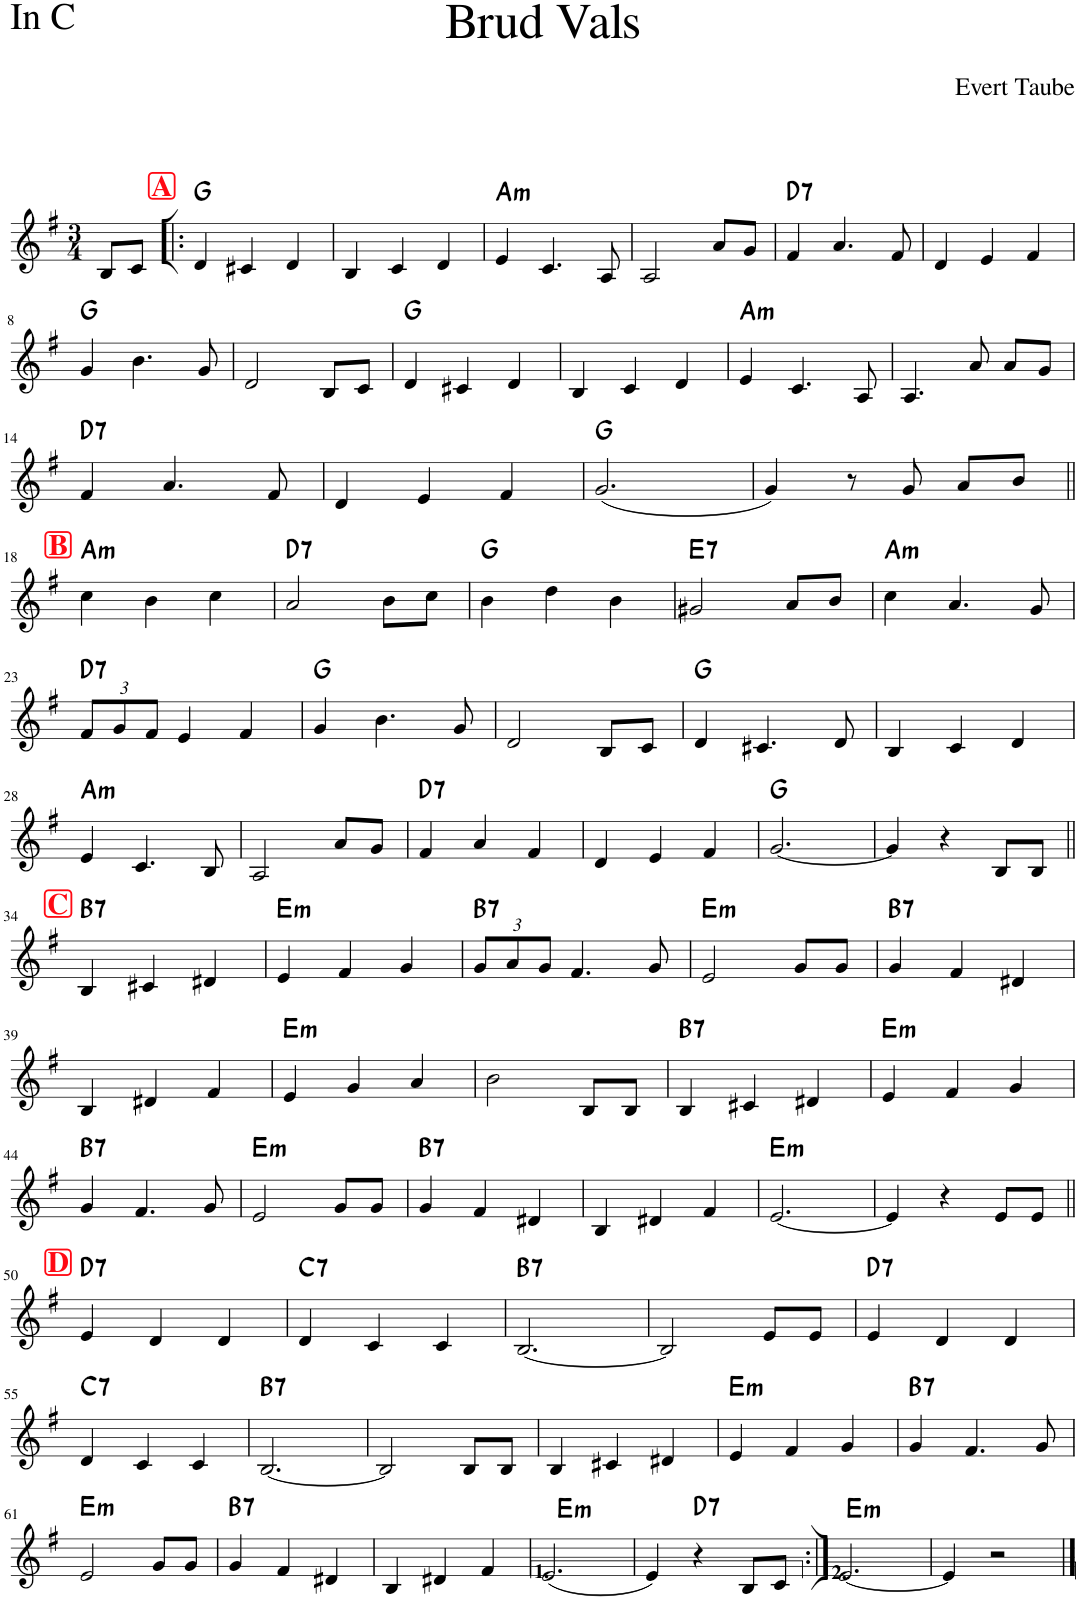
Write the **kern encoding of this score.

**kern	**harte
*part1	*part1
*staff1	*
*I"Piano	*
*I'Pno	*
*clefG2	*
*k[f#]	*
*M3/4	*
=1	=1
8B/L	.
8c/J	.
!!LO:REH:place=s1:a:B:cj:color=#FF0913:fs=16:t=A
=2!|:	=2!|:
!	!LO:H:kt=N.C.
4d/	N
4c#X/	.
4d/	.
=3	=3
4B/	.
4c/	.
4d/	.
=4	=4
!	!LO:H:kt=m
4e/	A:min
4.c/	.
8A/	.
=5	=5
2A/	.
8a/L	.
8g/J	.
=6	=6
!	!LO:H:kt=7
4f#/	D:7
4.a/	.
8f#/	.
=7	=7
4d/	.
4e/	.
4f#/	.
!!LO:LB:g=z
=8	=8
!	!LO:H:kt=N.C.
4g/	N
4.b\	.
8g/	.
=9	=9
2d/	.
8B/L	.
8c/J	.
=10	=10
!	!LO:H:kt=N.C.
4d/	N
4c#X/	.
4d/	.
=11	=11
4B/	.
4c/	.
4d/	.
=12	=12
!	!LO:H:kt=m
4e/	A:min
4.c/	.
8A/	.
=13	=13
4.A/	.
8a/	.
8a/L	.
8g/J	.
!!LO:LB:g=z
=14	=14
!	!LO:H:kt=7
4f#/	D:7
4.a/	.
8f#/	.
=15	=15
4d/	.
4e/	.
4f#/	.
=16	=16
!	!LO:H:kt=N.C.
(2.g/	N
=17	=17
4g/)	.
8r	.
8g/	.
8a/L	.
8b/J	.
!!LO:LB:g=z
!!LO:REH:place=s1:a:B:cj:color=#FF0913:fs=16:t=B
=18||	=18||
!	!LO:H:kt=m
4cc\	A:min
4b\	.
4cc\	.
=19	=19
!	!LO:H:kt=7
2a/	D:7
8b\L	.
8cc\J	.
=20	=20
!	!LO:H:kt=N.C.
4b\	N
4dd\	.
4b\	.
=21	=21
!	!LO:H:kt=7
2g#X/	E:7
8a/L	.
8b/J	.
=22	=22
!	!LO:H:kt=m
4cc\	A:min
4.a/	.
8g/	.
!!LO:LB:g=z
=23	=23
*Xbrackettup	*
!	!LO:H:kt=7
12f#/L	D:7
12g/	.
12f#/J	.
4e/	.
4f#/	.
=24	=24
!	!LO:H:kt=N.C.
4g/	N
4.b\	.
8g/	.
=25	=25
2d/	.
8B/L	.
8c/J	.
=26	=26
!	!LO:H:kt=N.C.
4d/	N
4.c#X/	.
8d/	.
=27	=27
4B/	.
4c/	.
4d/	.
!!LO:LB:g=z
=28	=28
!	!LO:H:kt=m
4e/	A:min
4.c/	.
8B/	.
=29	=29
2A/	.
8a/L	.
8g/J	.
=30	=30
!	!LO:H:kt=7
4f#/	D:7
4a/	.
4f#/	.
=31	=31
4d/	.
4e/	.
4f#/	.
=32	=32
!	!LO:H:kt=N.C.
[2.g/	N
=33	=33
4g/]	.
4r	.
8B/L	.
8B/J	.
!!LO:LB:g=z
!!LO:REH:place=s1:a:B:cj:color=#FF0913:fs=16:t=C
=34||	=34||
!	!LO:H:kt=7
4B/	B:7
4c#X/	.
4d#X/	.
=35	=35
!	!LO:H:kt=m
4e/	E:min
4f#/	.
4g/	.
=36	=36
!	!LO:H:kt=7
12g/L	B:7
12a/	.
12g/J	.
4.f#/	.
8g/	.
=37	=37
!	!LO:H:kt=m
2e/	E:min
8g/L	.
8g/J	.
=38	=38
!	!LO:H:kt=7
4g/	B:7
4f#/	.
4d#X/	.
!!LO:LB:g=z
=39	=39
4B/	.
4d#X/	.
4f#/	.
=40	=40
!	!LO:H:kt=m
4e/	E:min
4g/	.
4a/	.
=41	=41
2b\	.
8B/L	.
8B/J	.
=42	=42
!	!LO:H:kt=7
4B/	B:7
4c#X/	.
4d#X/	.
=43	=43
!	!LO:H:kt=m
4e/	E:min
4f#/	.
4g/	.
!!LO:LB:g=z
=44	=44
!	!LO:H:kt=7
4g/	B:7
4.f#/	.
8g/	.
=45	=45
!	!LO:H:kt=m
2e/	E:min
8g/L	.
8g/J	.
=46	=46
!	!LO:H:kt=7
4g/	B:7
4f#/	.
4d#X/	.
=47	=47
4B/	.
4d#X/	.
4f#/	.
=48	=48
!	!LO:H:kt=m
[2.e/	E:min
=49	=49
4e/]	.
4r	.
8e/L	.
8e/J	.
!!LO:LB:g=z
!!LO:REH:place=s1:a:B:cj:color=#FF0913:fs=16:t=D
=50||	=50||
!	!LO:H:kt=7
4e/	D:7
4d/	.
4d/	.
=51	=51
!	!LO:H:kt=7
4d/	C:7
4c/	.
4c/	.
=52	=52
!	!LO:H:kt=7
[2.B/	B:7
=53	=53
2B/]	.
8e/L	.
8e/J	.
=54	=54
!	!LO:H:kt=7
4e/	D:7
4d/	.
4d/	.
!!LO:LB:g=z
=55	=55
!	!LO:H:kt=7
4d/	C:7
4c/	.
4c/	.
=56	=56
!	!LO:H:kt=7
[2.B/	B:7
=57	=57
2B/]	.
8B/L	.
8B/J	.
=58	=58
4B/	.
4c#X/	.
4d#X/	.
=59	=59
!	!LO:H:kt=m
4e/	E:min
4f#/	.
4g/	.
=60	=60
!	!LO:H:kt=7
4g/	B:7
4.f#/	.
8g/	.
!!LO:LB:g=z
=61	=61
!	!LO:H:kt=m
2e/	E:min
8g/L	.
8g/J	.
=62	=62
!	!LO:H:kt=7
4g/	B:7
4f#/	.
4d#X/	.
=63	=63
4B/	.
4d#X/	.
4f#/	.
=64	=64
!	!LO:H:kt=m
(2.e/	E:min
=65	=65
4e/)	.
!	!LO:H:kt=7
4r	D:7
8B/L	.
8c/J	.
=66:|!	=66:|!
!	!LO:H:kt=m
[2.e/	E:min
=67	=67
4e/]	.
2r	.
==	==
*-	*-
